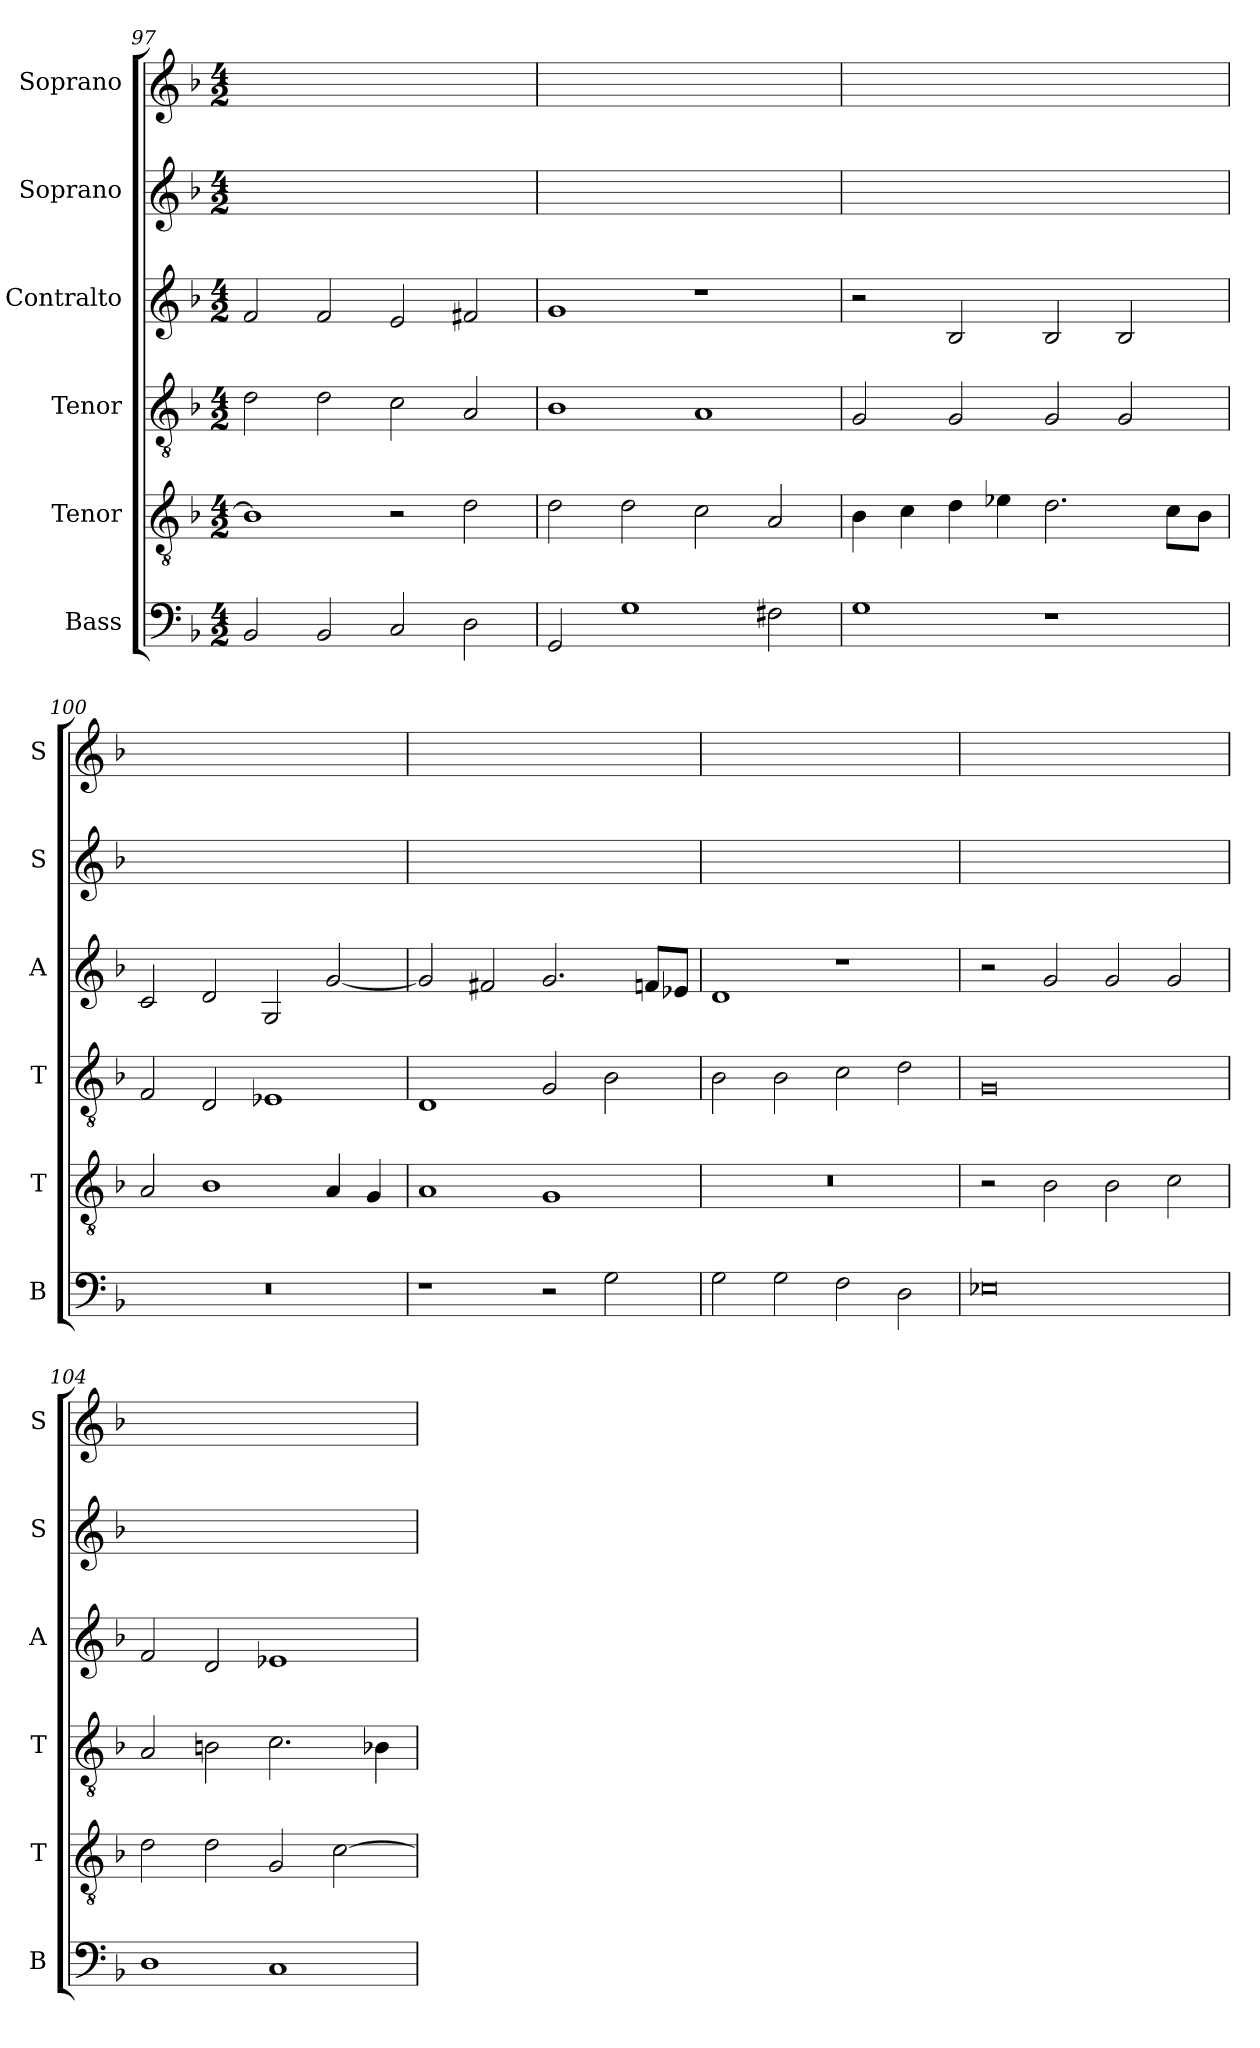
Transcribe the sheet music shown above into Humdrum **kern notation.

**kern	**kern	**kern	**kern	**kern	**kern
*part6	*part5	*part4	*part3	*part2	*part1
*staff6	*staff5	*staff4	*staff3	*staff2	*staff1
*I"Bass	*I"Tenor	*I"Tenor	*I"Contralto	*I"Soprano	*I"Soprano
*I'B	*I'T	*I'T	*I'A	*I'S	*I'S
*clefF4	*clefGv2	*clefGv2	*clefG2	*clefG2	*clefG2
*k[b-]	*k[b-]	*k[b-]	*k[b-]	*k[b-]	*k[b-]
*G:dor	*G:dor	*G:dor	*G:dor	*G:dor	*G:dor
*M4/2	*M4/2	*M4/2	*M4/2	*M4/2	*M4/2
=97	=97	=97	=97	=97	=97
2BB-	1B-]	2d	2f	0ryy	0ryy
2BB-	.	2d	2f	.	.
2C	2r	2c	2e	.	.
2D	2d	2A	2f#X	.	.
=98	=98	=98	=98	=98	=98
2GG	2d	1B-	1g	0ryy	0ryy
1G	2d	.	.	.	.
.	2c	1A	1r	.	.
2F#X	2A	.	.	.	.
=99	=99	=99	=99	=99	=99
1G	4B-	2G	2r	0ryy	0ryy
.	4c	.	.	.	.
.	4d	2G	2B-	.	.
.	4e-X	.	.	.	.
1r	2.d	2G	2B-	.	.
.	.	2G	2B-	.	.
.	8c\L	.	.	.	.
.	8B-\J	.	.	.	.
=100	=100	=100	=100	=100	=100
0r	2A	2F	2c	0ryy	0ryy
.	1B-	2D	2d	.	.
.	.	1E-X	2G	.	.
.	4A	.	[2g	.	.
.	4G	.	.	.	.
=101	=101	=101	=101	=101	=101
1r	1A	1D	2g]	0ryy	0ryy
.	.	.	2f#X	.	.
2r	1G	2G	2.g	.	.
2G	.	2B-	.	.	.
.	.	.	8fn/L	.	.
.	.	.	8e-X/J	.	.
=102	=102	=102	=102	=102	=102
2G	0r	2B-	1d	0ryy	0ryy
2G	.	2B-	.	.	.
2F	.	2c	1r	.	.
2D	.	2d	.	.	.
=103	=103	=103	=103	=103	=103
0E-X	2r	0G	2r	0ryy	0ryy
.	2B-	.	2g	.	.
.	2B-	.	2g	.	.
.	2c	.	2g	.	.
=104	=104	=104	=104	=104	=104
1D	2d	2A	2f	0ryy	0ryy
.	2d	2Bn	2d	.	.
1C	2G	2.c	1e-X	.	.
.	[2c	.	.	.	.
.	.	4B-X	.	.	.
=	=	=	=	=	=
*-	*-	*-	*-	*-	*-
